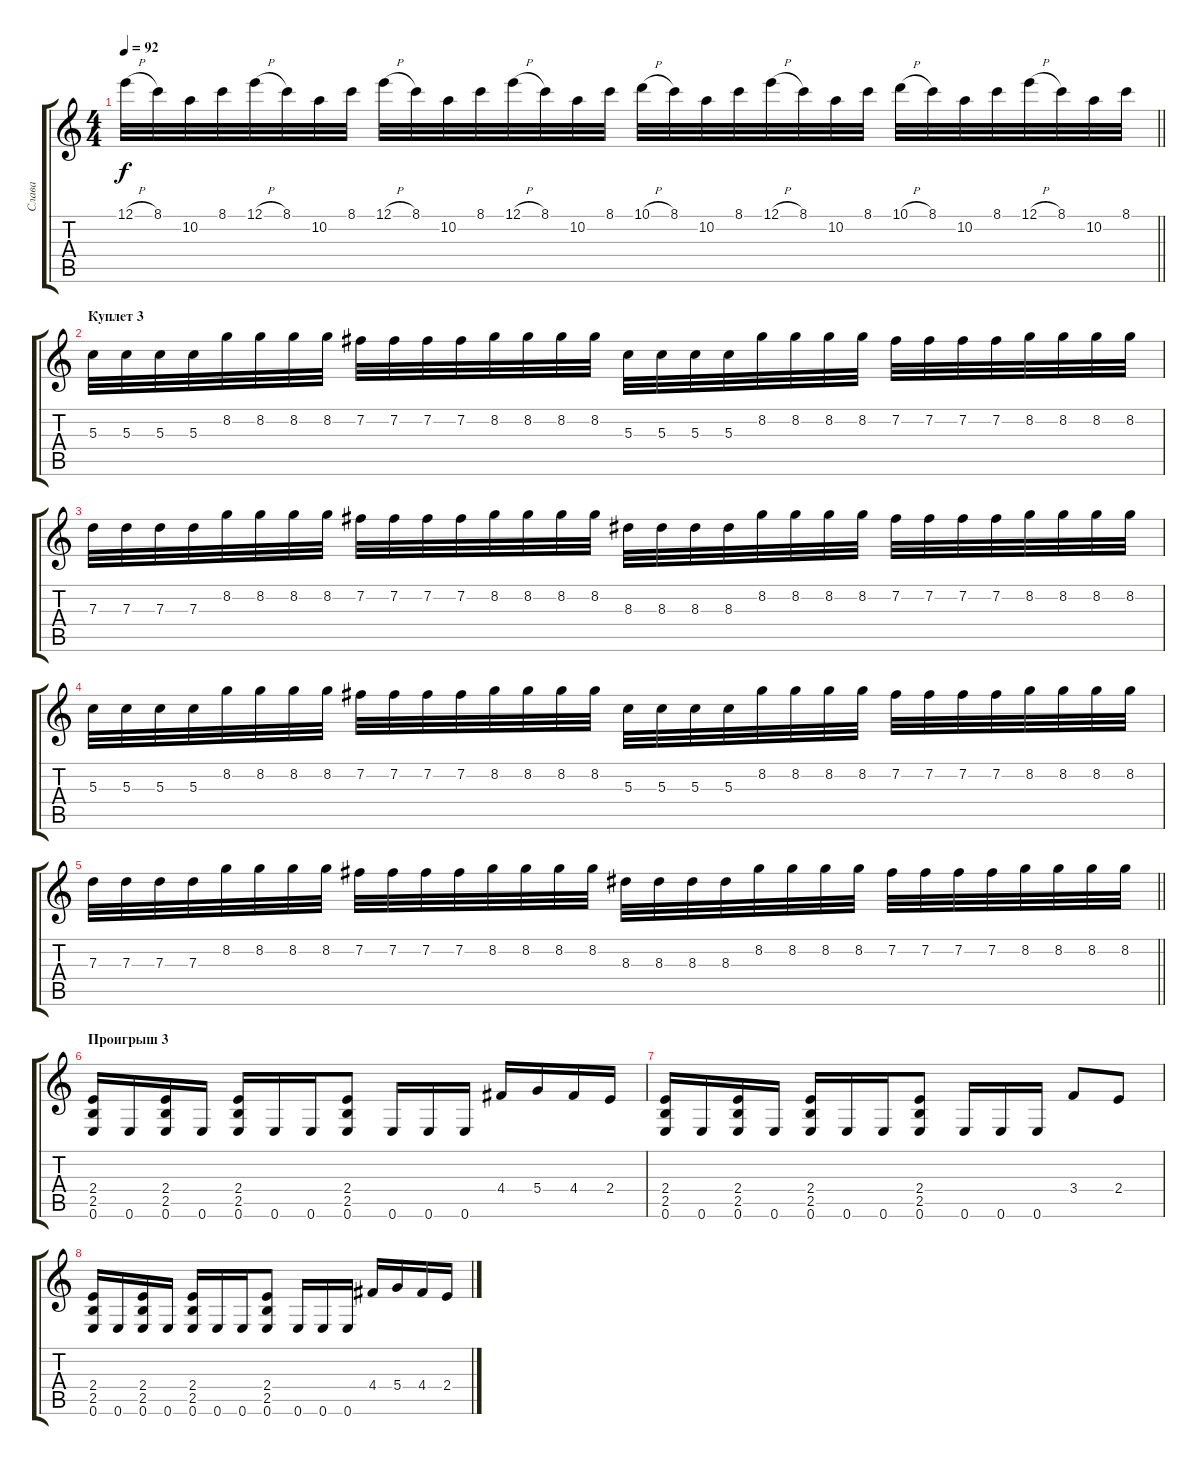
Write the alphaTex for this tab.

\track ("Слава" "Слава") {instrument distortionguitar}
\staff {score tabs}
\tuning (E4 B3 G3 D3 A2 E2) {hide}
\ts (4 4)
\tempo 92
\clef g2
\barLineRight lightlight
\ks c
12.1{h}.32{dy f} 8.1.32 10.2.32 8.1.32 12.1{h}.32 8.1.32 10.2.32 8.1.32 12.1{h}.32 8.1.32 10.2.32 8.1.32 12.1{h}.32 8.1.32 10.2.32 8.1.32 10.1{h}.32 8.1.32 10.2.32 8.1.32 12.1{h}.32 8.1.32 10.2.32 8.1.32 10.1{h}.32 8.1.32 10.2.32 8.1.32 12.1{h}.32 8.1.32 10.2.32 8.1.32 |
\section ("" "Куплет 3")
5.3.32 5.3.32 5.3.32 5.3.32 8.2.32 8.2.32 8.2.32 8.2.32 7.2.32 7.2.32 7.2.32 7.2.32 8.2.32 8.2.32 8.2.32 8.2.32 5.3.32 5.3.32 5.3.32 5.3.32 8.2.32 8.2.32 8.2.32 8.2.32 7.2.32 7.2.32 7.2.32 7.2.32 8.2.32 8.2.32 8.2.32 8.2.32 |
7.3.32 7.3.32 7.3.32 7.3.32 8.2.32 8.2.32 8.2.32 8.2.32 7.2.32 7.2.32 7.2.32 7.2.32 8.2.32 8.2.32 8.2.32 8.2.32 8.3.32 8.3.32 8.3.32 8.3.32 8.2.32 8.2.32 8.2.32 8.2.32 7.2.32 7.2.32 7.2.32 7.2.32 8.2.32 8.2.32 8.2.32 8.2.32 |
5.3.32 5.3.32 5.3.32 5.3.32 8.2.32 8.2.32 8.2.32 8.2.32 7.2.32 7.2.32 7.2.32 7.2.32 8.2.32 8.2.32 8.2.32 8.2.32 5.3.32 5.3.32 5.3.32 5.3.32 8.2.32 8.2.32 8.2.32 8.2.32 7.2.32 7.2.32 7.2.32 7.2.32 8.2.32 8.2.32 8.2.32 8.2.32 |
\barLineRight lightlight
7.3.32 7.3.32 7.3.32 7.3.32 8.2.32 8.2.32 8.2.32 8.2.32 7.2.32 7.2.32 7.2.32 7.2.32 8.2.32 8.2.32 8.2.32 8.2.32 8.3.32 8.3.32 8.3.32 8.3.32 8.2.32 8.2.32 8.2.32 8.2.32 7.2.32 7.2.32 7.2.32 7.2.32 8.2.32 8.2.32 8.2.32 8.2.32 |
\section ("" "Проигрыш 3")
(2.4 2.5 0.6).16 0.6.16 (2.4 2.5 0.6).16 0.6.16 (2.4 2.5 0.6).16 0.6.16 0.6.16 (2.4 2.5 0.6).8 0.6.16 0.6.16 0.6.16 4.4.16 5.4.16 4.4.16 2.4.16 |
(2.4 2.5 0.6).16 0.6.16 (2.4 2.5 0.6).16 0.6.16 (2.4 2.5 0.6).16 0.6.16 0.6.16 (2.4 2.5 0.6).8 0.6.16 0.6.16 0.6.16 3.4.8 2.4.8 |
(2.4 2.5 0.6).16 0.6.16 (2.4 2.5 0.6).16 0.6.16 (2.4 2.5 0.6).16 0.6.16 0.6.16 (2.4 2.5 0.6).8 0.6.16 0.6.16 0.6.16 4.4.16 5.4.16 4.4.16 2.4.16
